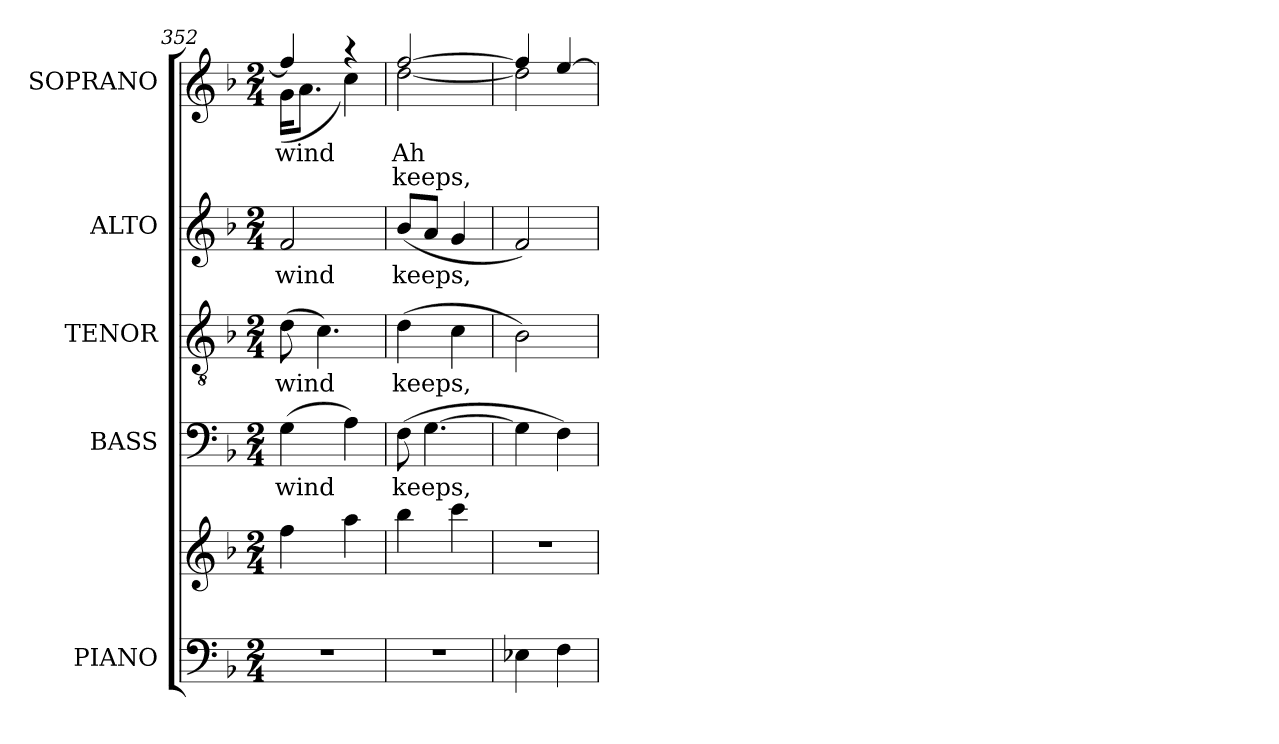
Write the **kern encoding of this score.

**kern	**kern	**kern	**text	**kern	**text	**kern	**text	**kern	**text	**text
*part5	*part5	*part4	*part4	*part3	*part3	*part2	*part2	*part1	*part1	*part1
*staff6	*staff5	*staff4	*staff4	*staff3	*staff3	*staff2	*staff2	*staff1	*staff1	*staff1
*I"PIANO	*	*I"BASS	*	*I"TENOR	*	*I"ALTO	*	*I"SOPRANO	*	*
*I'PNO.	*	*I'B.	*	*I'T.	*	*I'A.	*	*I'S.	*	*
!!LO:LB:g=z
*clefF4	*clefG2	*clefF4	*	*clefGv2	*	*clefG2	*	*clefG2	*	*
*	*	*	*	*ITrd7c12	*	*	*	*	*	*
*k[b-]	*k[b-]	*k[b-]	*	*k[b-]	*	*k[b-]	*	*k[b-]	*	*
*F:	*F:	*F:	*	*F:	*	*F:	*	*F:	*	*
*M2/4	*M2/4	*M2/4	*	*M2/4	*	*M2/4	*	*M2/4	*	*
=352	=352	=352	=352	=352	=352	=352	=352	=352	=352	=352
!LO:N:vis=1	!	!	!	!	!	!	!	!	!	!
!	!	!	!LO:LY:b:color=#000000	!	!	!	!	!	!	!
!	!	!	!	!	!LO:LY:b:color=#000000	!	!	!	!	!
!	!	!	!	!	!	!	!LO:LY:b:color=#000000	!	!	!
!	!	!	!	!	!	!	!	!	!LO:LY:b:color=#000000	!
*	*	*	*	*	*	*	*	*^	*	*
2r	4ffi\	(4Gi\	wind	(8Di\	wind	2fi/	wind	4ffi/]	(16gi\KL	wind	.
.	.	.	.	.	.	.	.	.	8.ai\J	.	.
.	.	.	.	4.Ci\)	.	.	.	.	.	.	.
.	4aai\	4Ai\)	.	.	.	.	.	4r	4cci\)	.	.
=353	=353	=353	=353	=353	=353	=353	=353	=353	=353	=353	=353
!LO:N:vis=1	!	!	!	!	!	!	!	!	!	!	!
!	!	!	!LO:LY:b:color=#000000	!	!	!	!	!	!	!	!
!	!	!	!	!	!LO:LY:b:color=#000000	!	!	!	!	!	!
!	!	!	!	!	!	!	!LO:LY:b:color=#000000	!	!	!	!
!	!	!	!	!	!	!	!	!	!	!LO:LY:a:color=#000000	!LO:LY:b:color=#000000
2r	4bb-i\	(8Fi\	keeps,	(4Di\	keeps,	(8b-i/L	keeps,	[2ffi/	[2ddi\	Ah	keeps,
.	.	[4.Gi\	.	.	.	8ai/J	.	.	.	.	.
.	4ccci\	.	.	4Ci\	.	4gi/	.	.	.	.	.
=354	=354	=354	=354	=354	=354	=354	=354	=354	=354	=354	=354
!	!LO:N:vis=1	!	!	!	!	!	!	!	!	!	!
4E-Xi\	2r	4Gi\]	.	2BB-i\)	.	2fi/)	.	4ffi/]	2ddi\]	.	.
4Fi\	.	4Fi\)	.	.	.	.	.	[4eei/	.	.	.
*	*	*	*	*	*	*	*	*v	*v	*	*
=	=	=	=	=	=	=	=	=	=	=
*-	*-	*-	*-	*-	*-	*-	*-	*-	*-	*-
